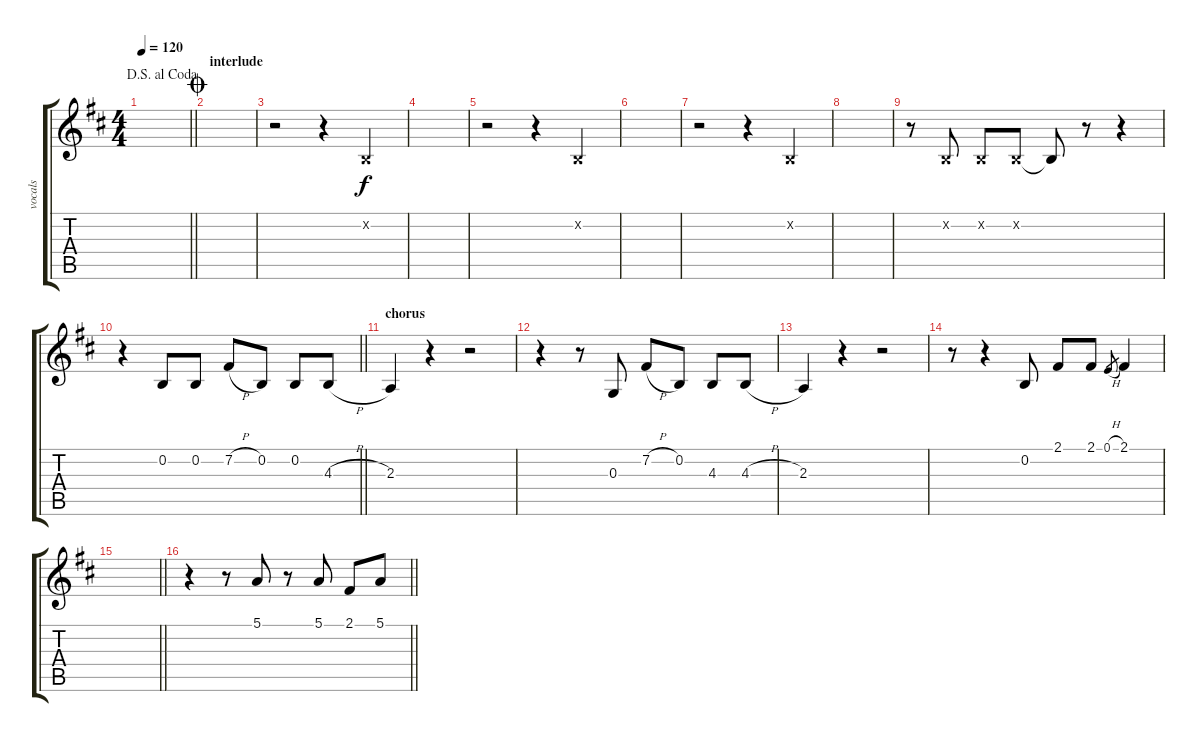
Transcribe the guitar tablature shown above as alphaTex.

\track ("vocals" "vocals") {instrument lead2sawtooth}
\staff {score tabs}
\tuning (E4 B3 G3 D3 A2 E2) {hide}
\ts (4 4)
\jump dalsegnoalcoda
\tempo 120
\clef g2
\barLineRight lightlight
\ks d
|
\section ("" "interlude")
\jump coda
|
r.2 r.4 0.2{x}.4 |
|
r.2 r.4 0.2{x}.4 |
|
r.2 r.4 0.2{x}.4 |
|
r.8 0.2{x}.8 0.2{x}.8 0.2{x}.8 0.2{t}.8 r.8 r.4 |
\barLineRight lightlight
r.4 0.2.8 0.2.8 7.2{h}.8 0.2.8 0.2.8 4.3{h}.8 |
\section ("" "chorus")
2.3.4 r.4 r.2 |
r.4 r.8 0.3.8 7.2{h}.8 0.2.8 4.3.8 4.3{h}.8 |
2.3.4 r.4 r.2 |
r.8 r.4 0.2.8 2.1.8 2.1.8 0.1{h}.8{gr} 2.1.4 |
\barLineRight lightlight
|
\barLineRight lightlight
r.4 r.8 5.1.8 r.8 5.1.8 2.1.8 5.1{h}.8
